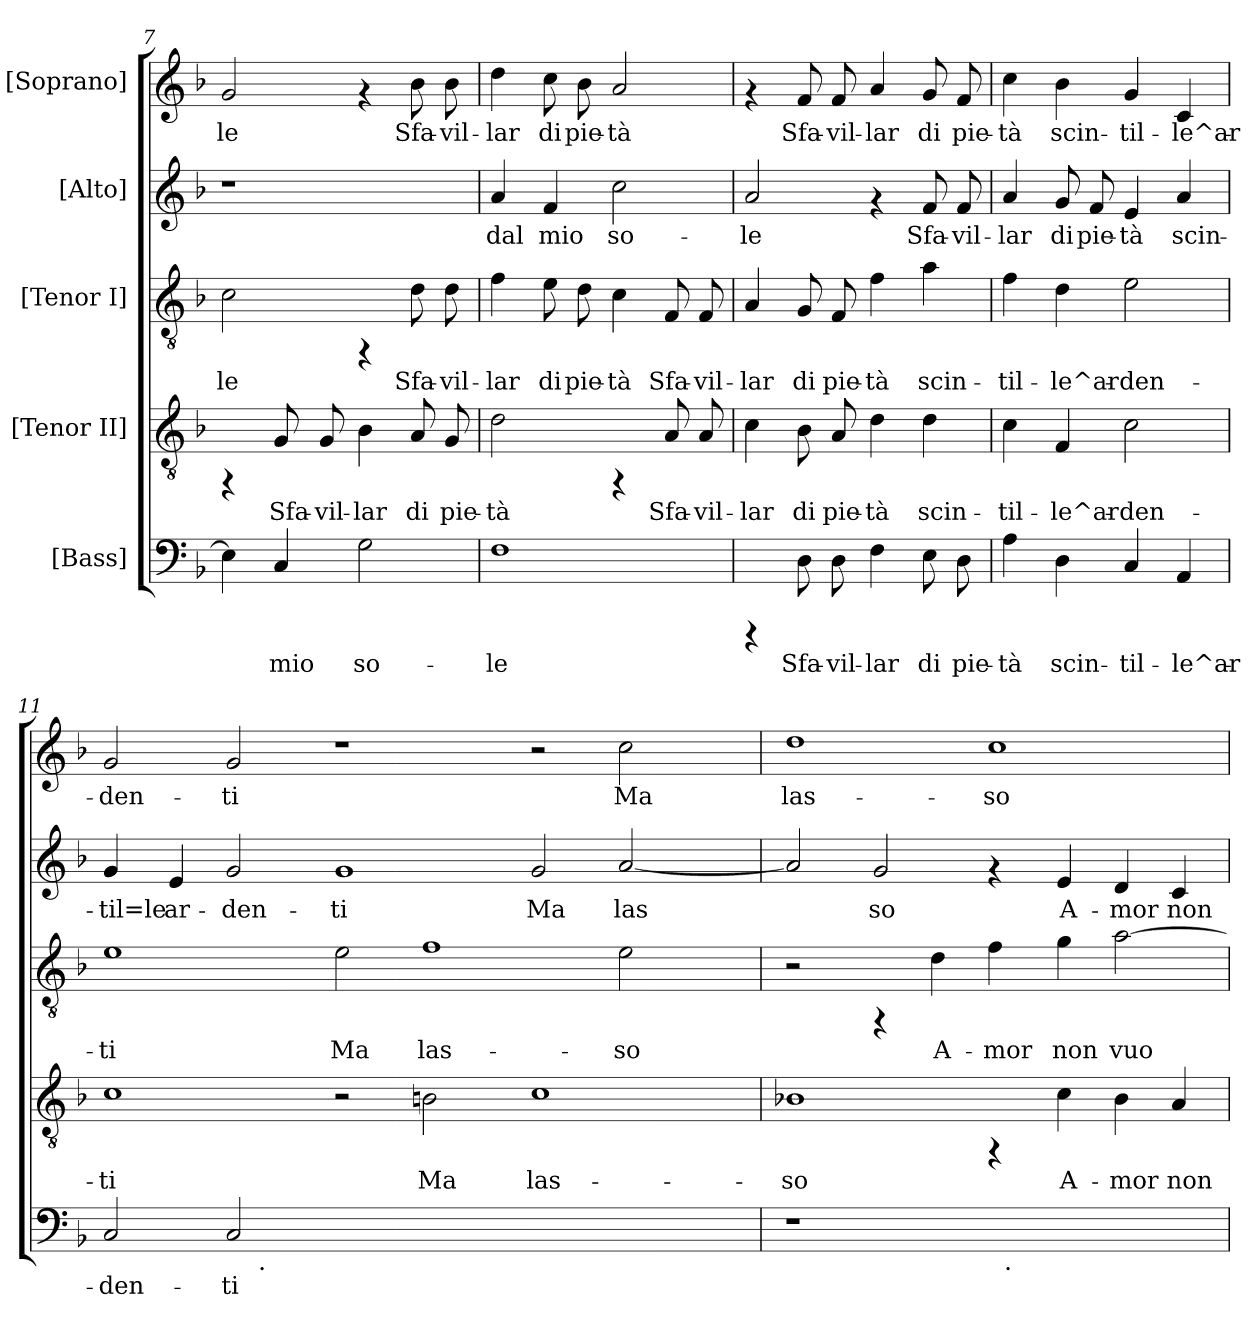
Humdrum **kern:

**kern	**text	**kern	**text	**kern	**text	**kern	**text	**kern	**text
*part5	*part5	*part4	*part4	*part3	*part3	*part2	*part2	*part1	*part1
*staff5	*staff5	*staff4	*staff4	*staff3	*staff3	*staff2	*staff2	*staff1	*staff1
*I"[Bass]	*	*I"[Tenor II]	*	*I"[Tenor I]	*	*I"[Alto]	*	*I"[Soprano]	*
!!LO:PB:g=z
*clefF4	*	*clefGv2	*	*clefGv2	*	*clefG2	*	*clefG2	*
*k[b-]	*	*k[b-]	*	*k[b-]	*	*k[b-]	*	*k[b-]	*
*F:	*	*F:	*	*F:	*	*F:	*	*F:	*
=7	=7	=7	=7	=7	=7	=7	=7	=7	=7
!	!LO:LY:b	!	!	!	!LO:LY:b:cj	!	!	!	!LO:LY:b
4E\]	.	4rFF	.	2c\	-le	1r	.	2g/	-le
!	!LO:LY:b	!	!LO:LY:b	!	!	!	!	!	!
4C/	mio	8G/	Sfa-	.	.	.	.	.	.
!	!	!	!LO:LY:b	!	!	!	!	!	!
.	.	8G/	-vil-	.	.	.	.	.	.
!	!LO:LY:b	!	!LO:LY:b	!	!	!	!	!	!
2G\	so-	4B-\	-lar	4rFF	.	.	.	4rf	.
!	!	!	!LO:LY:b	!	!LO:LY:b:cj	!	!	!	!LO:LY:b
.	.	8A/	di	8d\	Sfa-	.	.	8b-\	Sfa-
!	!	!	!LO:LY:b	!	!LO:LY:b:cj	!	!	!	!LO:LY:b
.	.	8G/	pie-	8d\	-vil-	.	.	8b-\	-vil-
=8	=8	=8	=8	=8	=8	=8	=8	=8	=8
!	!LO:LY:b	!	!LO:LY:b	!	!LO:LY:b:cj	!	!LO:LY:b:cj	!	!LO:LY:b
1F	-le	2d\	-tà	4f\	-lar	4a/	dal	4dd\	-lar
!	!	!	!	!	!LO:LY:b:cj	!	!LO:LY:b:cj	!	!LO:LY:b
.	.	.	.	8e\	di	4f/	mio	8cc\	di
!	!	!	!	!	!LO:LY:b:cj	!	!	!	!LO:LY:b
.	.	.	.	8d\	pie-	.	.	8b-\	pie-
!	!	!	!	!	!LO:LY:b:cj	!	!LO:LY:b:cj	!	!LO:LY:b
.	.	4rFF	.	4c\	-tà	2cc\	so-	2a/	-tà
!	!	!	!LO:LY:b	!	!LO:LY:b:cj	!	!	!	!
.	.	8A/	Sfa-	8F/	Sfa-	.	.	.	.
!	!	!	!LO:LY:b	!	!LO:LY:b:cj	!	!	!	!
.	.	8A/	-vil-	8F/	-vil-	.	.	.	.
=9	=9	=9	=9	=9	=9	=9	=9	=9	=9
!	!	!	!LO:LY:b	!	!LO:LY:b:cj	!	!LO:LY:b:cj	!	!
4rCCC	.	4c\	-lar	4A/	-lar	2a/	-le	4rf	.
!	!LO:LY:b	!	!LO:LY:b	!	!LO:LY:b:cj	!	!	!	!LO:LY:b
8D\	Sfa-	8B-\	di	8G/	di	.	.	8f/	Sfa-
!	!LO:LY:b	!	!LO:LY:b	!	!LO:LY:b:cj	!	!	!	!LO:LY:b
8D\	-vil-	8A/	pie-	8F/	pie-	.	.	8f/	-vil-
!	!LO:LY:b	!	!LO:LY:b	!	!LO:LY:b:cj	!	!	!	!LO:LY:b
4F\	-lar	4d\	-tà	4f\	-tà	4rf	.	4a/	-lar
!	!LO:LY:b	!	!LO:LY:b	!	!LO:LY:b:cj	!	!LO:LY:b:cj	!	!LO:LY:b
8E\	di	4d\	scin-	4a\	scin-	8f/	Sfa-	8g/	di
!	!LO:LY:b	!	!	!	!	!	!LO:LY:b:cj	!	!LO:LY:b
8D\	pie-	.	.	.	.	8f/	-vil-	8f/	pie-
=10	=10	=10	=10	=10	=10	=10	=10	=10	=10
!	!LO:LY:b	!	!LO:LY:b	!	!LO:LY:b:cj	!	!LO:LY:b:cj	!	!LO:LY:b
4A\	-tà	4c\	-til-	4f\	-til-	4a/	-lar	4cc\	-tà
!	!LO:LY:b	!	!LO:LY:b	!	!LO:LY:b:cj	!	!LO:LY:b:cj	!	!LO:LY:b
4D\	scin-	4F/	-le^ar-	4d\	-le^ar-	8g/	di	4b-\	scin-
!	!	!	!	!	!	!	!LO:LY:b:cj	!	!
.	.	.	.	.	.	8f/	pie-	.	.
!	!LO:LY:b	!	!LO:LY:b	!	!LO:LY:b:cj	!	!LO:LY:b:cj	!	!LO:LY:b
4C/	-til-	2c\	-den-	2e\	-den-	4e/	-tà	4g/	-til-
!	!LO:LY:b	!	!	!	!	!	!LO:LY:b:cj	!	!LO:LY:b
4AA/	-le^ar-	.	.	.	.	4a/	scin-	4c/	-le^ar-
!!LO:PB:g=z
=11	=11	=11	=11	=11	=11	=11	=11	=11	=11
!	!LO:LY:b	!	!LO:LY:b	!	!LO:LY:b:cj	!	!LO:LY:b:cj	!	!LO:LY:b
*^	*	*	*	*	*	*	*	*	*
2C/	2ryy	-den-	1c	-ti	1e	-ti	4g/	-til=le	2g/	-den-
!	!	!	!	!	!	!	!	!LO:LY:b:cj	!	!
.	.	.	.	.	.	.	4e/	ar-	.	.
!	!	!LO:LY:b	!	!	!	!	!	!LO:LY:b:cj	!	!LO:LY:b
2C/	16.ryy	-ti	.	.	.	.	2g/	-den-	2g/	-ti
!	!LO:TX:b:t=.	!	!	!	!	!	!	!	!	!
.	1ryy	.	.	.	.	.	.	.	.	.
!	!	!	!	!	!	!LO:LY:b:cj	!	!LO:LY:b:cj	!	!
0ryy	.	.	2r	.	2e\	Ma	1g	-ti	1r	.
!	!	!	!	!LO:LY:b	!	!LO:LY:b:cj	!	!	!	!
.	.	.	2Bn\	Ma	1f	las-	.	.	.	.
.	1ryy	.	.	.	.	.	.	.	.	.
!	!	!	!	!LO:LY:b	!	!	!	!LO:LY:b:cj	!	!
.	.	.	1c	las-	.	.	2g/	Ma	2r	.
!	!	!	!	!	!	!LO:LY:b:cj	!	!LO:LY:b:cj	!	!LO:LY:b
.	.	.	.	.	2e\	-so	[<2a/	las-	2cc\	Ma
.	4ryy	.	.	.	.	.	.	.	.	.
.	8ryy	.	.	.	.	.	.	.	.	.
.	32ryy	.	.	.	.	.	.	.	.	.
=12	=12	=12	=12	=12	=12	=12	=12	=12	=12	=12
!	!	!	!	!LO:LY:b	!	!	!	!LO:LY:b:cj	!	!LO:LY:b
*v	*v	*	*	*	*	*	*	*	*	*
1r	.	1B-X	-so	2r	.	2a/]	--	1dd	las-
!	!	!	!	!	!	!	!LO:LY:b:cj	!	!
.	.	.	.	4rFF	.	2g/	-so	.	.
!	!	!	!	!	!LO:LY:b:cj	!	!	!	!
.	.	.	.	4d\	A-	.	.	.	.
!	!	!	!	!	!LO:LY:b:cj	!	!	!	!LO:LY:b
32ryy	.	4rFF	.	4f\	-mor	4rf	.	1cc	-so
!LO:TX:b:t=.	!	!	!	!	!	!	!	!	!
32%31ryy	.	.	.	.	.	.	.	.	.
!	!	!	!LO:LY:b	!	!LO:LY:b:cj	!	!LO:LY:b:cj	!	!
.	.	4c\	A-	4g\	non	4e/	A-	.	.
!	!	!	!LO:LY:b	!	!LO:LY:b:cj	!	!LO:LY:b:cj	!	!
.	.	4B-\	-mor	[>2a\	vuo-	4d/	-mor	.	.
!	!	!	!LO:LY:b	!	!	!	!LO:LY:b:cj	!	!
.	.	4A/	non	.	.	4c/	non	.	.
=	=	=	=	=	=	=	=	=	=
*-	*-	*-	*-	*-	*-	*-	*-	*-	*-
